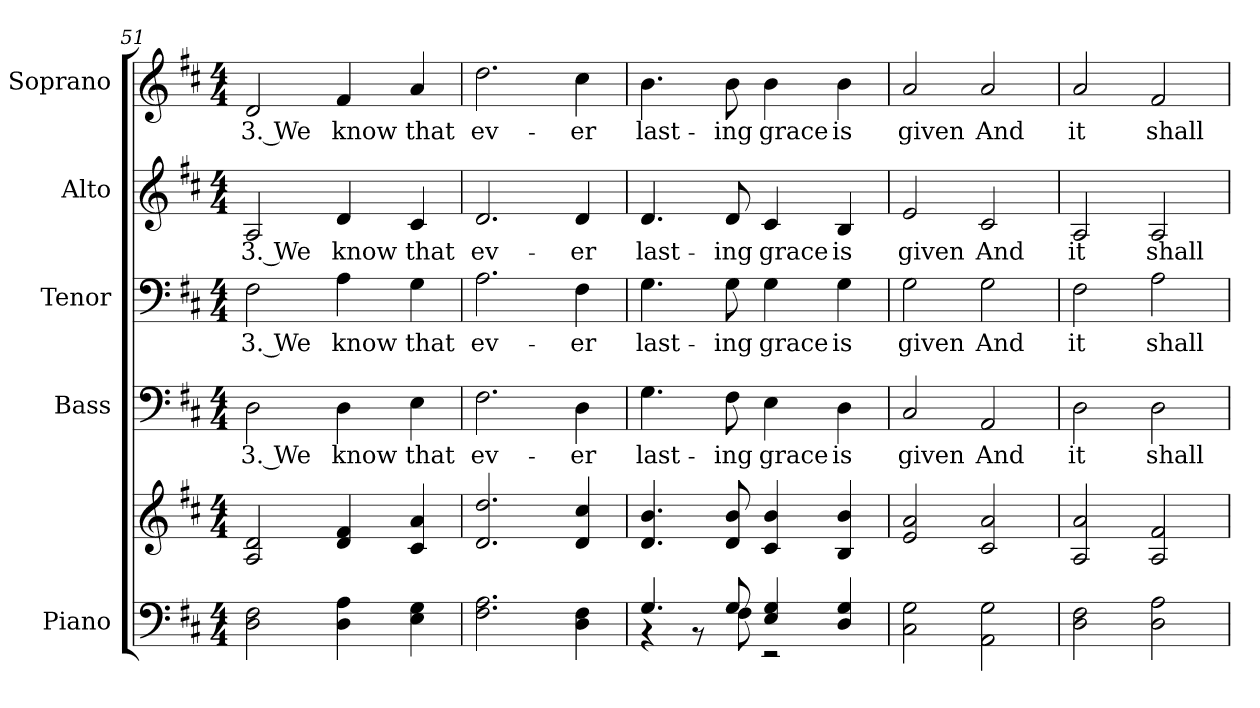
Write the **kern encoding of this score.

**kern	**kern	**kern	**text	**kern	**text	**kern	**text	**kern	**text
*part5	*part5	*part4	*part4	*part3	*part3	*part2	*part2	*part1	*part1
*staff6	*staff5	*staff4	*staff4	*staff3	*staff3	*staff2	*staff2	*staff1	*staff1
*I"Piano	*	*I"Bass	*	*I"Tenor	*	*I"Alto	*	*I"Soprano	*
*I'Pno.	*	*I'B.	*	*I'T.	*	*I'A.	*	*I'S.	*
*clefF4	*clefG2	*clefF4	*	*clefF4	*	*clefG2	*	*clefG2	*
*k[f#c#]	*k[f#c#]	*k[f#c#]	*	*k[f#c#]	*	*k[f#c#]	*	*k[f#c#]	*
*D:	*D:	*D:	*	*D:	*	*D:	*	*D:	*
*M4/4	*M4/4	*M4/4	*	*M4/4	*	*M4/4	*	*M4/4	*
=51	=51	=51	=51	=51	=51	=51	=51	=51	=51
!	!	!	!LO:LY:b:color=#000000	!	!	!	!	!	!
!	!	!	!	!	!LO:LY:b:color=#000000	!	!	!	!
!	!	!	!	!	!	!	!LO:LY:b:color=#000000	!	!
!	!	!	!	!	!	!	!	!	!LO:LY:b:color=#000000
2Di\ 2F#i	2Ai/ 2di	2Di\	3. We	2F#i\	3. We	2Ai/	3. We	2di/	3. We
!	!	!	!LO:LY:b:color=#000000	!	!	!	!	!	!
!	!	!	!	!	!LO:LY:b:color=#000000	!	!	!	!
!	!	!	!	!	!	!	!LO:LY:b:color=#000000	!	!
!	!	!	!	!	!	!	!	!	!LO:LY:b:color=#000000
4Di\ 4Ai	4di/ 4f#i	4Di\	know	4Ai\	know	4di/	know	4f#i/	know
!	!	!	!LO:LY:b:color=#000000	!	!	!	!	!	!
!	!	!	!	!	!LO:LY:b:color=#000000	!	!	!	!
!	!	!	!	!	!	!	!LO:LY:b:color=#000000	!	!
!	!	!	!	!	!	!	!	!	!LO:LY:b:color=#000000
4Ei\ 4Gi	4c#i/ 4ai	4Ei\	that	4Gi\	that	4c#i/	that	4ai/	that
!!LO:PB:g=z
=52	=52	=52	=52	=52	=52	=52	=52	=52	=52
!	!	!	!LO:LY:b:color=#000000	!	!	!	!	!	!
!	!	!	!	!	!LO:LY:b:color=#000000	!	!	!	!
!	!	!	!	!	!	!	!LO:LY:b:color=#000000	!	!
!	!	!	!	!	!	!	!	!	!LO:LY:b:color=#000000
2.F#i\ 2.Ai	2.di/ 2.ddi	2.F#i\	ev-	2.Ai\	ev-	2.di/	ev-	2.ddi\	ev-
!	!	!	!LO:LY:b:color=#000000	!	!	!	!	!	!
!	!	!	!	!	!LO:LY:b:color=#000000	!	!	!	!
!	!	!	!	!	!	!	!LO:LY:b:color=#000000	!	!
!	!	!	!	!	!	!	!	!	!LO:LY:b:color=#000000
4Di\ 4F#i	4di/ 4cc#i	4Di\	-er	4F#i\	-er	4di/	-er	4cc#i\	-er
=53	=53	=53	=53	=53	=53	=53	=53	=53	=53
*^	*	*	*	*	*	*	*	*	*
!	!	!	!	!LO:LY:b:color=#000000	!	!	!	!	!	!
!	!	!	!	!	!	!LO:LY:b:color=#000000	!	!	!	!
!	!	!	!	!	!	!	!	!LO:LY:b:color=#000000	!	!
!	!	!	!	!	!	!	!	!	!	!LO:LY:b:color=#000000
4.Gi/	4r	4.di/ 4.bi	4.Gi\	last-	4.Gi\	last-	4.di/	last-	4.bi\	last-
.	8r	.	.	.	.	.	.	.	.	.
!	!	!	!	!LO:LY:b:color=#000000	!	!	!	!	!	!
!	!	!	!	!	!	!LO:LY:b:color=#000000	!	!	!	!
!	!	!	!	!	!	!	!	!LO:LY:b:color=#000000	!	!
!	!	!	!	!	!	!	!	!	!	!LO:LY:b:color=#000000
8Gi/	8F#i\	8di/ 8bi	8F#i\	-ing	8Gi\	-ing	8di/	-ing	8bi\	-ing
!	!	!	!	!LO:LY:b:color=#000000	!	!	!	!	!	!
!	!	!	!	!	!	!LO:LY:b:color=#000000	!	!	!	!
!	!	!	!	!	!	!	!	!LO:LY:b:color=#000000	!	!
!	!	!	!	!	!	!	!	!	!	!LO:LY:b:color=#000000
4Ei/ 4Gi	2r	4c#i/ 4bi	4Ei\	grace	4Gi\	grace	4c#i/	grace	4bi\	grace
!	!	!	!	!LO:LY:b:color=#000000	!	!	!	!	!	!
!	!	!	!	!	!	!LO:LY:b:color=#000000	!	!	!	!
!	!	!	!	!	!	!	!	!LO:LY:b:color=#000000	!	!
!	!	!	!	!	!	!	!	!	!	!LO:LY:b:color=#000000
4Di/ 4Gi	.	4Bi/ 4bi	4Di\	is	4Gi\	is	4Bi/	is	4bi\	is
*v	*v	*	*	*	*	*	*	*	*	*
=54	=54	=54	=54	=54	=54	=54	=54	=54	=54
!	!	!	!LO:LY:b:color=#000000	!	!	!	!	!	!
!	!	!	!	!	!LO:LY:b:color=#000000	!	!	!	!
!	!	!	!	!	!	!	!LO:LY:b:color=#000000	!	!
!	!	!	!	!	!	!	!	!	!LO:LY:b:color=#000000
2C#i\ 2Gi	2ei/ 2ai	2C#i/	given	2Gi\	given	2ei/	given	2ai/	given
!	!	!	!LO:LY:b:color=#000000	!	!	!	!	!	!
!	!	!	!	!	!LO:LY:b:color=#000000	!	!	!	!
!	!	!	!	!	!	!	!LO:LY:b:color=#000000	!	!
!	!	!	!	!	!	!	!	!	!LO:LY:b:color=#000000
2AAi\ 2Gi	2c#i/ 2ai	2AAi/	And	2Gi\	And	2c#i/	And	2ai/	And
!!LO:PB:g=z
=55	=55	=55	=55	=55	=55	=55	=55	=55	=55
!	!	!	!LO:LY:b:color=#000000	!	!	!	!	!	!
!	!	!	!	!	!LO:LY:b:color=#000000	!	!	!	!
!	!	!	!	!	!	!	!LO:LY:b:color=#000000	!	!
!	!	!	!	!	!	!	!	!	!LO:LY:b:color=#000000
2Di\ 2F#i	2Ai/ 2ai	2Di\	it	2F#i\	it	2Ai/	it	2ai/	it
!	!	!	!LO:LY:b:color=#000000	!	!	!	!	!	!
!	!	!	!	!	!LO:LY:b:color=#000000	!	!	!	!
!	!	!	!	!	!	!	!LO:LY:b:color=#000000	!	!
!	!	!	!	!	!	!	!	!	!LO:LY:b:color=#000000
2Di\ 2Ai	2Ai/ 2f#i	2Di\	shall	2Ai\	shall	2Ai/	shall	2f#i/	shall
=	=	=	=	=	=	=	=	=	=
*-	*-	*-	*-	*-	*-	*-	*-	*-	*-
